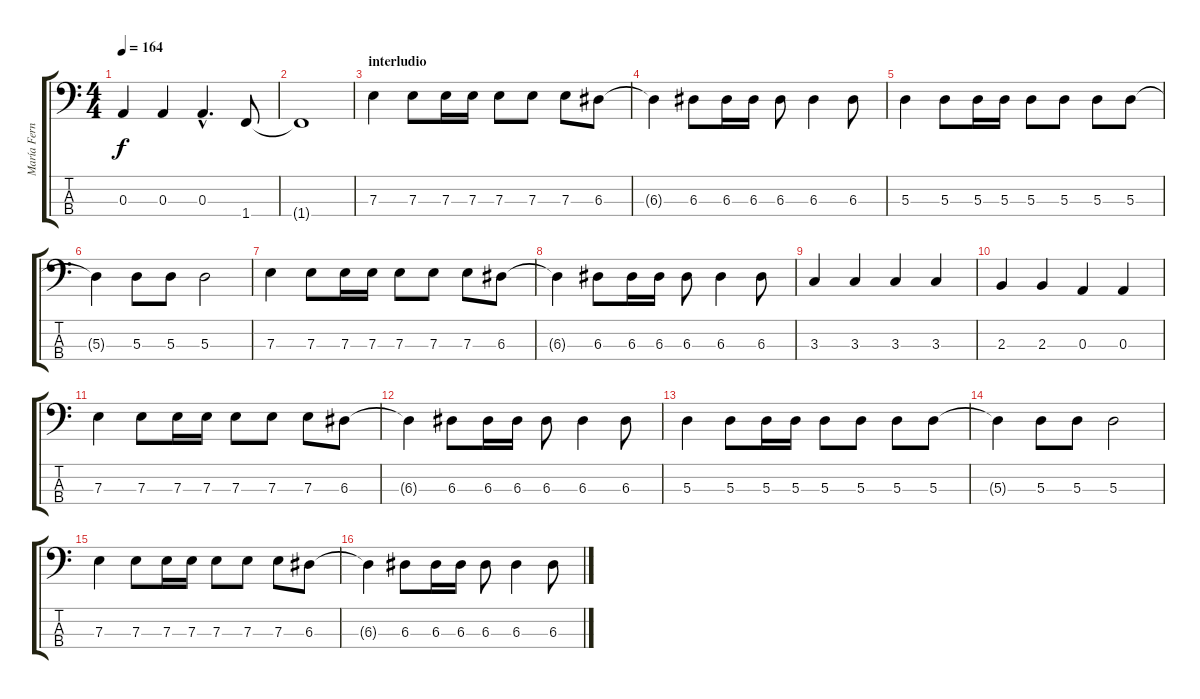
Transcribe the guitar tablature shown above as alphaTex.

\track ("María Fernanda (bajo)" "María Fern") {instrument electricbasspick}
\staff {score tabs}
\tuning (G2 D2 A1 E1) {hide}
\ts (4 4)
\tempo 164
\clef f4
\ks c
0.3.4{dy f} 0.3.4 0.3{hac}.4{d} 1.4.8 |
1.4{t}.1 |
\section ("" "interludio")
7.3.4 7.3.8 7.3.16 7.3.16 7.3.8 7.3.8 7.3.8 6.3.8 |
6.3{t}.4 6.3.8 6.3.16 6.3.16 6.3.8 6.3.4 6.3.8 |
5.3.4 5.3.8 5.3.16 5.3.16 5.3.8 5.3.8 5.3.8 5.3.8 |
5.3{t}.4 5.3.8 5.3.8 5.3.2 |
7.3.4 7.3.8 7.3.16 7.3.16 7.3.8 7.3.8 7.3.8 6.3.8 |
6.3{t}.4 6.3.8 6.3.16 6.3.16 6.3.8 6.3.4 6.3.8 |
3.3.4 3.3.4 3.3.4 3.3.4 |
2.3.4 2.3.4 0.3.4 0.3.4 |
7.3.4 7.3.8 7.3.16 7.3.16 7.3.8 7.3.8 7.3.8 6.3.8 |
6.3{t}.4 6.3.8 6.3.16 6.3.16 6.3.8 6.3.4 6.3.8 |
5.3.4 5.3.8 5.3.16 5.3.16 5.3.8 5.3.8 5.3.8 5.3.8 |
5.3{t}.4 5.3.8 5.3.8 5.3.2 |
7.3.4 7.3.8 7.3.16 7.3.16 7.3.8 7.3.8 7.3.8 6.3.8 |
6.3{t}.4 6.3.8 6.3.16 6.3.16 6.3.8 6.3.4 6.3.8
